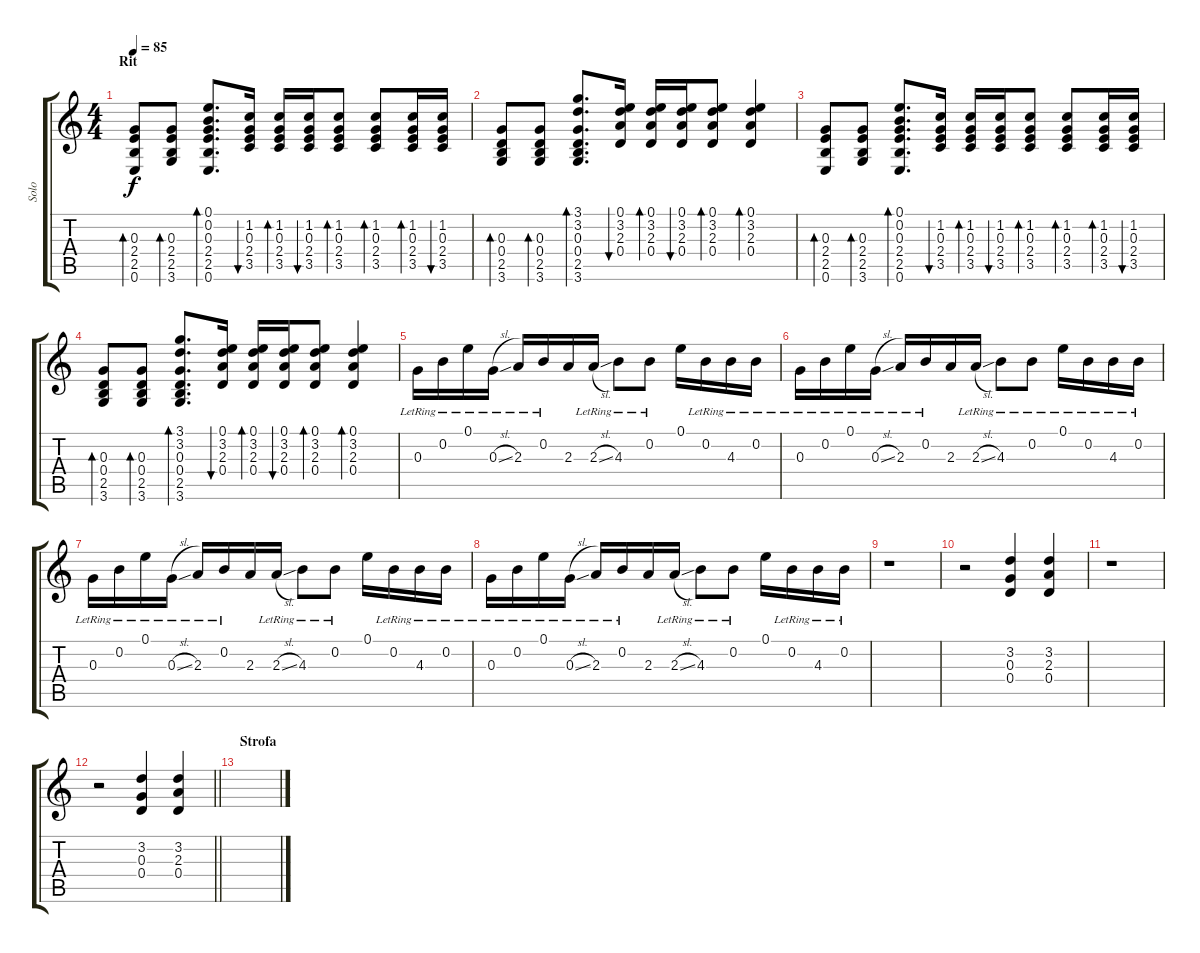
\track ("Solo" "Solo") {instrument overdrivenguitar}
\staff {score tabs}
\tuning (E4 B3 G3 D3 A2 E2) {hide}
\ts (4 4)
\section ("" "Rit")
\tempo 85
\clef g2
\ks c
(0.3 2.4 2.5 0.6).8{bd 60 dy f} (0.3 2.4 2.5 3.6).8{bd 60} (0.1 0.2 0.3 2.4 2.5 0.6).8{d bd 60} (1.2 0.3 2.4 3.5).16{bu 60} (1.2 0.3 2.4 3.5).16{bd 60} (1.2 0.3 2.4 3.5).16{bu 60} (1.2 0.3 2.4 3.5).8{bd 60} (1.2 0.3 2.4 3.5).8{bd 60} (1.2 0.3 2.4 3.5).16{bd 60} (1.2 0.3 2.4 3.5).16{bu 60} |
(0.3 0.4 2.5 3.6).8{bd 60} (0.3 0.4 2.5 3.6).8{bd 60} (3.1 3.2 0.3 0.4 2.5 3.6).8{d bd 60} (0.1 3.2 2.3 0.4).16{bu 60} (0.1 3.2 2.3 0.4).16{bd 60} (0.1 3.2 2.3 0.4).16{bu 60} (0.1 3.2 2.3 0.4).8{bd 60} (0.1 3.2 2.3 0.4).4{bd 60} |
(0.3 2.4 2.5 0.6).8{bd 60} (0.3 2.4 2.5 3.6).8{bd 60} (0.1 0.2 0.3 2.4 2.5 0.6).8{d bd 60} (1.2 0.3 2.4 3.5).16{bu 60} (1.2 0.3 2.4 3.5).16{bd 60} (1.2 0.3 2.4 3.5).16{bu 60} (1.2 0.3 2.4 3.5).8{bd 60} (1.2 0.3 2.4 3.5).8{bd 60} (1.2 0.3 2.4 3.5).16{bd 60} (1.2 0.3 2.4 3.5).16{bu 60} |
(0.3 0.4 2.5 3.6).8{bd 60} (0.3 0.4 2.5 3.6).8{bd 60} (3.1 3.2 0.3 0.4 2.5 3.6).8{d bd 60} (0.1 3.2 2.3 0.4).16{bu 60} (0.1 3.2 2.3 0.4).16{bd 60} (0.1 3.2 2.3 0.4).16{bu 60} (0.1 3.2 2.3 0.4).8{bd 60} (0.1 3.2 2.3 0.4).4{bd 60} |
0.3{lr}.16 0.2{lr}.16 0.1{lr}.16 0.3{sl lr}.16 2.3{lr}.16 0.2{lr}.16 2.3.16 2.3{sl lr}.16 4.3{lr}.8 0.2{lr}.8 0.1.16 0.2{lr}.16 4.3{lr}.16 0.2{lr}.16 |
0.3{lr}.16 0.2{lr}.16 0.1{lr}.16 0.3{sl lr}.16 2.3{lr}.16 0.2{lr}.16 2.3.16 2.3{sl lr}.16 4.3{lr}.8 0.2{lr}.8 0.1{lr}.16 0.2{lr}.16 4.3{lr}.16 0.2{lr}.16 |
0.3{lr}.16 0.2{lr}.16 0.1{lr}.16 0.3{sl lr}.16 2.3{lr}.16 0.2{lr}.16 2.3.16 2.3{sl lr}.16 4.3{lr}.8 0.2{lr}.8 0.1.16 0.2{lr}.16 4.3{lr}.16 0.2{lr}.16 |
0.3{lr}.16 0.2{lr}.16 0.1{lr}.16 0.3{sl lr}.16 2.3{lr}.16 0.2{lr}.16 2.3.16 2.3{sl lr}.16 4.3{lr}.8 0.2{lr}.8 0.1.16 0.2{lr}.16 4.3{lr}.16 0.2{lr}.16 |
r.1 |
r.2 (3.2 0.3 0.4).4 (3.2 2.3 0.4).4 |
r.1 |
\barLineRight lightlight
r.2 (3.2 0.3 0.4).4 (3.2 2.3 0.4).4 |
\section ("" "Strofa")
